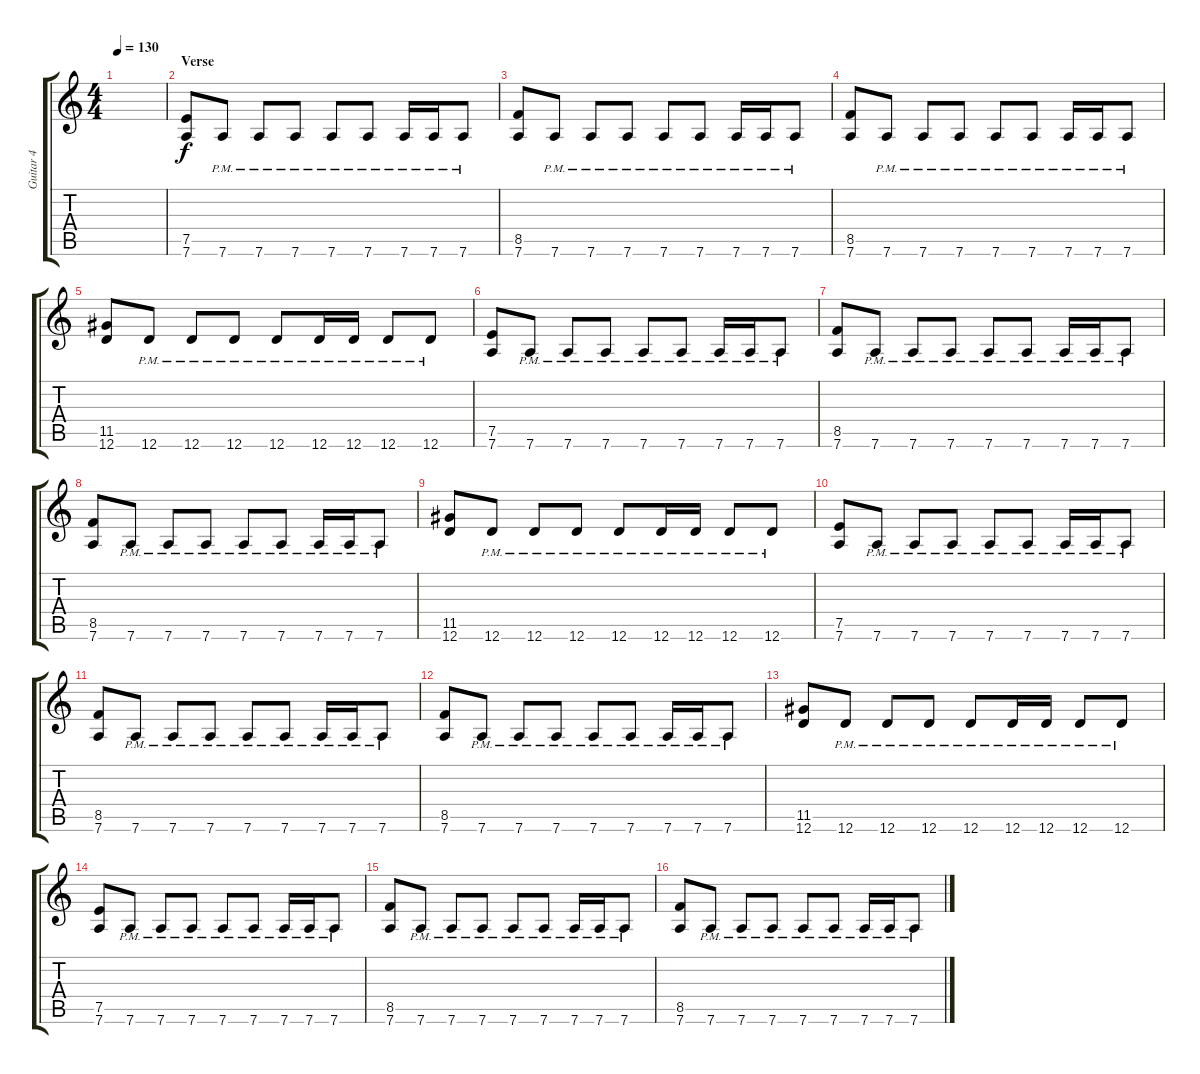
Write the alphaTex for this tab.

\track ("Guitar 4" "Guitar 4") {instrument distortionguitar}
\staff {score tabs}
\tuning (E4 B3 G3 D3 A2 D2) {hide}
\ts (4 4)
\tempo 130
\clef g2
\ks c
|
\section ("" "Verse")
(7.5 7.6).8{volume 13} 7.6{pm}.8 7.6{pm}.8 7.6{pm}.8 7.6{pm}.8 7.6{pm}.8 7.6{pm}.16 7.6{pm}.16 7.6{pm}.8 |
(8.5 7.6).8 7.6{pm}.8 7.6{pm}.8 7.6{pm}.8 7.6{pm}.8 7.6{pm}.8 7.6{pm}.16 7.6{pm}.16 7.6{pm}.8 |
(8.5 7.6).8 7.6{pm}.8 7.6{pm}.8 7.6{pm}.8 7.6{pm}.8 7.6{pm}.8 7.6{pm}.16 7.6{pm}.16 7.6{pm}.8 |
(11.5 12.6).8 12.6{pm}.8 12.6{pm}.8 12.6{pm}.8 12.6{pm}.8 12.6{pm}.16 12.6{pm}.16 12.6{pm}.8 12.6{pm}.8 |
(7.5 7.6).8 7.6{pm}.8 7.6{pm}.8 7.6{pm}.8 7.6{pm}.8 7.6{pm}.8 7.6{pm}.16 7.6{pm}.16 7.6{pm}.8 |
(8.5 7.6).8 7.6{pm}.8 7.6{pm}.8 7.6{pm}.8 7.6{pm}.8 7.6{pm}.8 7.6{pm}.16 7.6{pm}.16 7.6{pm}.8 |
(8.5 7.6).8 7.6{pm}.8 7.6{pm}.8 7.6{pm}.8 7.6{pm}.8 7.6{pm}.8 7.6{pm}.16 7.6{pm}.16 7.6{pm}.8 |
(11.5 12.6).8 12.6{pm}.8 12.6{pm}.8 12.6{pm}.8 12.6{pm}.8 12.6{pm}.16 12.6{pm}.16 12.6{pm}.8 12.6{pm}.8 |
(7.5 7.6).8{volume 13} 7.6{pm}.8 7.6{pm}.8 7.6{pm}.8 7.6{pm}.8 7.6{pm}.8 7.6{pm}.16 7.6{pm}.16 7.6{pm}.8 |
(8.5 7.6).8 7.6{pm}.8 7.6{pm}.8 7.6{pm}.8 7.6{pm}.8 7.6{pm}.8 7.6{pm}.16 7.6{pm}.16 7.6{pm}.8 |
(8.5 7.6).8 7.6{pm}.8 7.6{pm}.8 7.6{pm}.8 7.6{pm}.8 7.6{pm}.8 7.6{pm}.16 7.6{pm}.16 7.6{pm}.8 |
(11.5 12.6).8 12.6{pm}.8 12.6{pm}.8 12.6{pm}.8 12.6{pm}.8 12.6{pm}.16 12.6{pm}.16 12.6{pm}.8 12.6{pm}.8 |
(7.5 7.6).8 7.6{pm}.8 7.6{pm}.8 7.6{pm}.8 7.6{pm}.8 7.6{pm}.8 7.6{pm}.16 7.6{pm}.16 7.6{pm}.8 |
(8.5 7.6).8 7.6{pm}.8 7.6{pm}.8 7.6{pm}.8 7.6{pm}.8 7.6{pm}.8 7.6{pm}.16 7.6{pm}.16 7.6{pm}.8 |
(8.5 7.6).8 7.6{pm}.8 7.6{pm}.8 7.6{pm}.8 7.6{pm}.8 7.6{pm}.8 7.6{pm}.16 7.6{pm}.16 7.6{pm}.8
